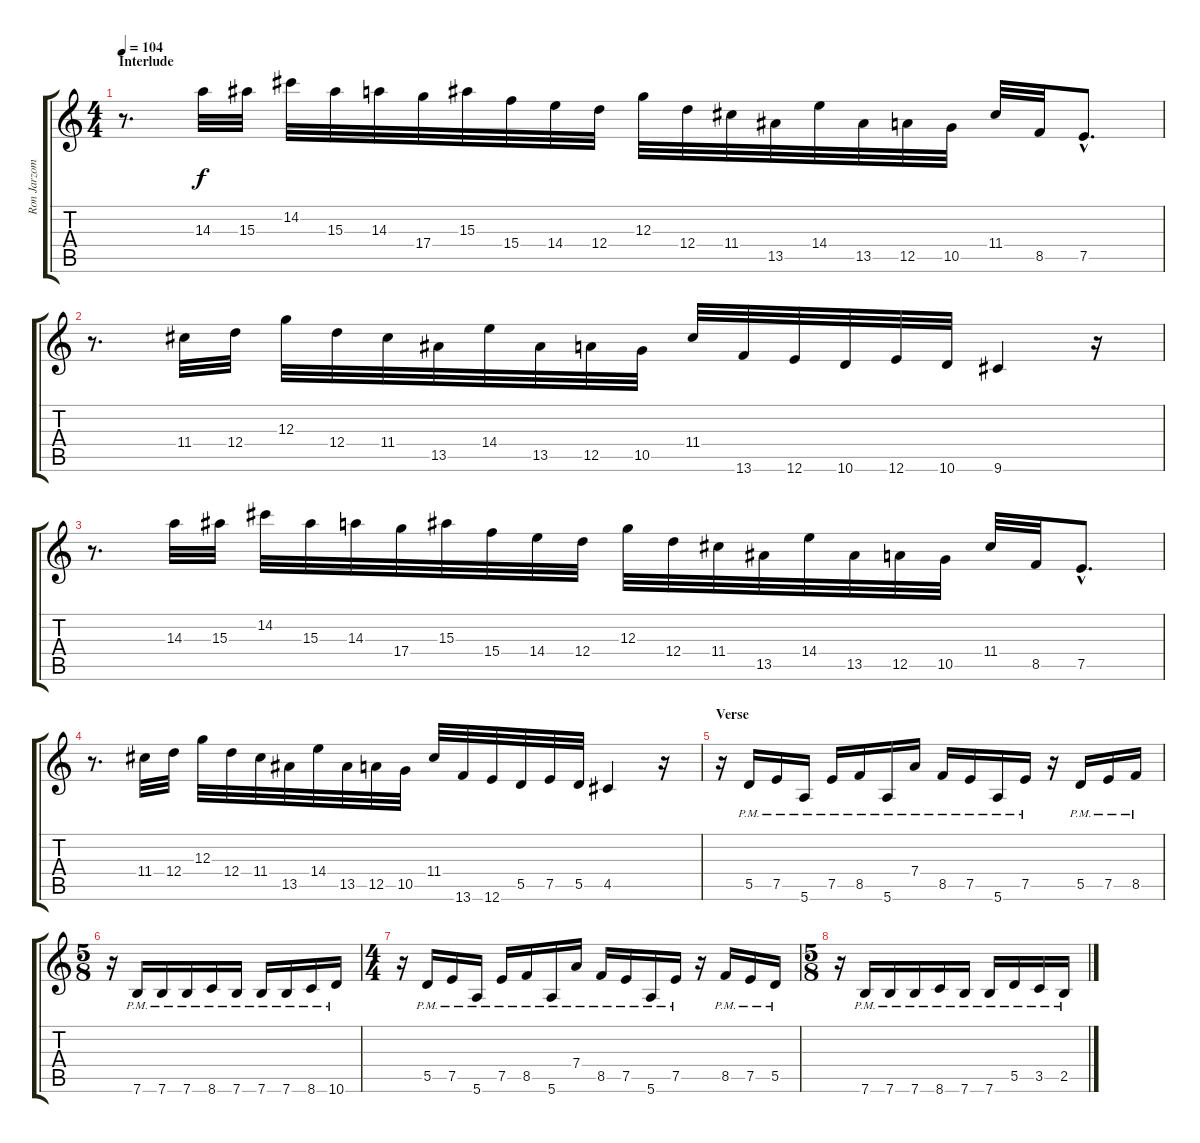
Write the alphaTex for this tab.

\track ("Ron Jarzombek" "Ron Jarzom") {instrument distortionguitar}
\staff {score tabs}
\tuning (E4 B3 G3 D3 A2 E2) {hide}
\ts (4 4)
\section ("" "Interlude")
\tempo 104
\clef g2
\ks c
r.8{d dy f volume 12 balance 2} 14.3.32 15.3.32 14.2.32 15.3.32 14.3.32 17.4.32 15.3.32 15.4.32 14.4.32 12.4.32 12.3.32 12.4.32 11.4.32 13.5.32 14.4.32 13.5.32 12.5.32 10.5.32 11.4.32 8.5.32 7.5{hac}.8{d} |
r.8{d} 11.4.32 12.4.32 12.3.32 12.4.32 11.4.32 13.5.32 14.4.32 13.5.32 12.5.32 10.5.32 11.4.32 13.6.32 12.6.32 10.6.32 12.6.32 10.6.32 9.6.4 r.16 |
r.8{d} 14.3.32 15.3.32 14.2.32 15.3.32 14.3.32 17.4.32 15.3.32 15.4.32 14.4.32 12.4.32 12.3.32 12.4.32 11.4.32 13.5.32 14.4.32 13.5.32 12.5.32 10.5.32 11.4.32 8.5.32 7.5{hac}.8{d} |
r.8{d} 11.4.32 12.4.32 12.3.32 12.4.32 11.4.32 13.5.32 14.4.32 13.5.32 12.5.32 10.5.32 11.4.32 13.6.32 12.6.32 5.5.32 7.5.32 5.5.32 4.5.4 r.16 |
\section ("" "Verse")
r.16{volume 16 balance 8} 5.5{pm}.16 7.5{pm}.16 5.6{pm}.16 7.5{pm}.16 8.5{pm}.16 5.6{pm}.16 7.4{pm}.16 8.5{pm}.16 7.5{pm}.16 5.6{pm}.16 7.5{pm}.16 r.16 5.5{pm}.16 7.5{pm}.16 8.5{pm}.16 |
\ts (5 8)
r.16 7.6{pm}.16 7.6{pm}.16 7.6{pm}.16 8.6{pm}.16 7.6{pm}.16 7.6{pm}.16 7.6{pm}.16 8.6{pm}.16 10.6{pm}.16 |
\ts (4 4)
r.16 5.5{pm}.16 7.5{pm}.16 5.6{pm}.16 7.5{pm}.16 8.5{pm}.16 5.6{pm}.16 7.4{pm}.16 8.5{pm}.16 7.5{pm}.16 5.6{pm}.16 7.5{pm}.16 r.16 8.5{pm}.16 7.5{pm}.16 5.5{pm}.16 |
\ts (5 8)
r.16 7.6{pm}.16 7.6{pm}.16 7.6{pm}.16 8.6{pm}.16 7.6{pm}.16 7.6{pm}.16 5.5{pm}.16 3.5{pm}.16 2.5{pm}.16
